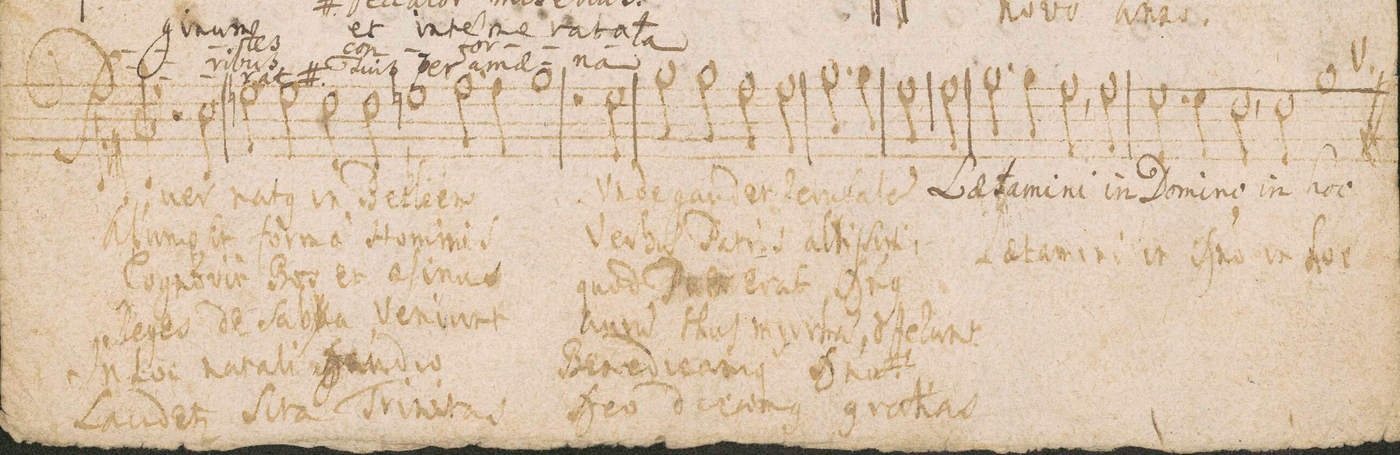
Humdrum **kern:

**kern	**text	**text	**text	**text	**text	**text
*I"Canto.	*	*	*	*	*	*
*clefC1	*	*	*	*	*	*
*k[]	*	*	*	*	*	*
*met(C|)	*	*	*	*	*	*
*M2/1	*	*	*	*	*	*
2r	.	.	.	.	.	.
2a\	Pu-	Aſ-	Cog-	Re-	In	Lau-
2ccn\	-er	-ſum-	-no-	-ges	hoc	-de-
2cc\	na-	-pſit	-vit	de	na-	-t(ur)
=2-	=2-	=2-	=2-	=2-	=2-	=2-
2b\	-t(us)	for-	Bos	Sa-	-ta-	S(an-
2b\	in	-ma(m)	et	-va	-li	-c)ta
1ccn\	Beth-	Ho-	a-	ve-	gau-	Tri-
=3-	=3-	=3-	=3-	=3-	=3-	=3-
2.dd\	-li-	-mi-	-ſi-	-ni-	di-	-ni-
4dd\	.	.	.	.	.	.
1ee\	-em	-niſ	-nus	-unt	-o	-tas
=4-	=4-	=4-	=4-	=4-	=4-	=4-
2r	.	.	.	.	.	.
2cc\	Un-	Ver-	quod	au-	Be-	De-
2ee\	-de	-bu(m)	Pu-	-ru(m)	-ne-	-o
2ee\	gau-	Pa-	-er	thuſ	-di-	di-
=5-	=5-	=5-	=5-	=5-	=5-	=5-
2dd\	-det	-tris	e-	myrr-	-ca-	-ca-
2dd\	Je-	al-	-rat	-ha(m)	-m(us)	-m(us)
2.ee\	-ru-	-tiſ-	D(o-	of-	D(o-	gra-
4ee\	-ſa-	-ſi-	-mi-	-fe-	-mi-	-ti-
=6-	=6-	=6-	=6-	=6-	=6-	=6-
2dd\	-lem	-mi	-nus)	-runt.	-no)	-as
2dd\	Lae-	Lae-	.	.	.	.
2.ee\	-ta-	-ta-	.	.	.	.
4ee\	-mi-	-mi-	.	.	.	.
=7-	=7-	=7-	=7-	=7-	=7-	=7-
2dd,\	-ni	-ni	.	.	.	.
2dd\	in	in	.	.	.	.
2.cc\	Do-	D(o-	.	.	.	.
4cc\	-mi-	-mi)-	.	.	.	.
=8-	=8-	=8-	=8-	=8-	=8-	=8-
2b,\	-no	no	.	.	.	.
2b\	in	in	.	.	.	.
1ee\	hoc	hoc	.	.	.	.
=9-	=9-	=9-	=9-	=9-	=9-	=9-
*-	*-	*-	*-	*-	*-	*-
